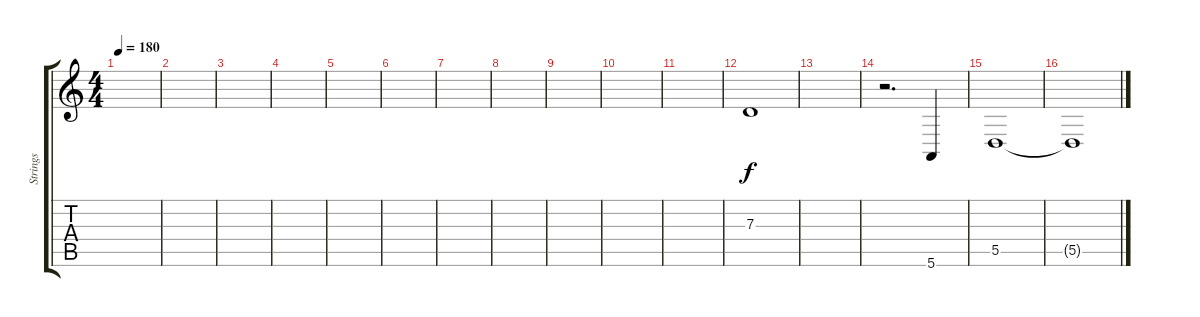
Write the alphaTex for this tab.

\track ("Strings" "Strings") {instrument stringensemble1}
\staff {score tabs}
\tuning (E4 B3 G3 D3 A2 E2) {hide}
\ts (4 4)
\tempo 180
\clef g2
\ks c
|
|
|
|
|
|
|
|
|
|
|
7.3.1{instrument tubularbells} |
|
r.2{d} 5.6.4{instrument stringensemble1} |
5.5.1 |
5.5{t}.1
